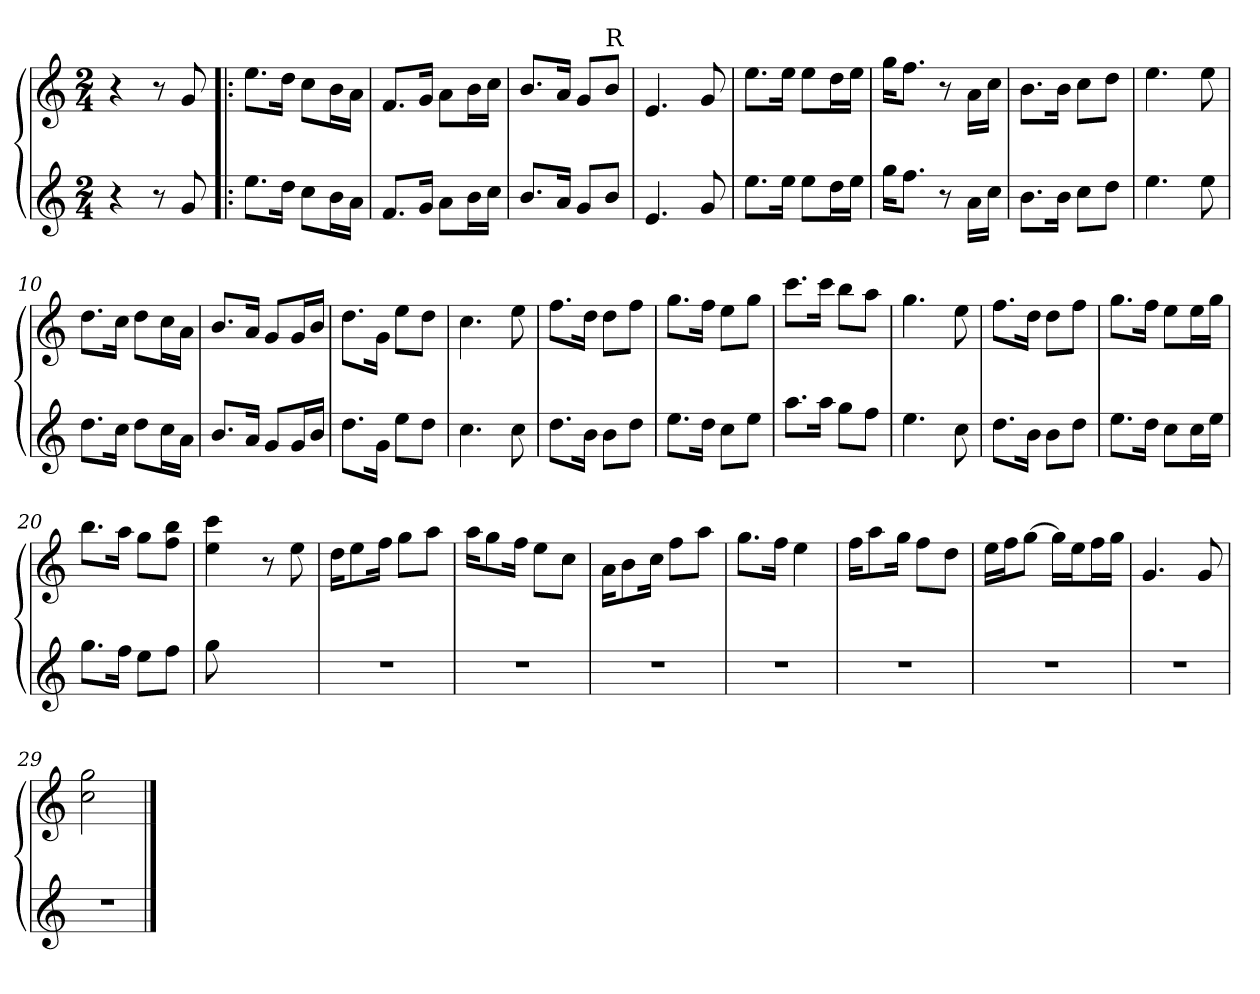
**kern	**kern
*part2	*part1
*staff2	*staff1
*clefG2	*clefG2
*k[]	*k[]
*M2/4	*M2/4
=1	=1
4r	4r
8r	8r
8g	8g
=2!|:	=2!|:
8.ee\L	8.ee\L
16dd\Jk	16dd\Jk
8cc\L	8cc\L
16b\L	16b\L
16a\JJ	16a\JJ
=3	=3
8.f/L	8.f/L
16g/Jk	16g/Jk
8a\L	8a\L
16b\L	16b\L
16cc\JJ	16cc\JJ
=4	=4
8.b/L	8.b/L
16a/Jk	16a/Jk
8g/L	8g/L
!	!LO:TX:t=R
8b/J	8b/J
=5	=5
4.e	4.e
8g	8g
=6	=6
8.ee\L	8.ee\L
16ee\Jk	16ee\Jk
8ee\L	8ee\L
16dd\L	16dd\L
16ee\JJ	16ee\JJ
=7	=7
16gg\KL	16gg\KL
8.ff\J	8.ff\J
8r	8r
16a\LL	16a\LL
16cc\JJ	16cc\JJ
=8	=8
8.b\L	8.b\L
16b\Jk	16b\Jk
8cc\L	8cc\L
8dd\J	8dd\J
=9	=9
4.ee	4.ee
8ee	8ee
=10	=10
8.dd\L	8.dd\L
16cc\Jk	16cc\Jk
8dd\L	8dd\L
16cc\L	16cc\L
16a\JJ	16a\JJ
=11	=11
8.b/L	8.b/L
16a/Jk	16a/Jk
8g/L	8g/L
16g/L	16g/L
16b/JJ	16b/JJ
=12	=12
8.dd\L	8.dd\L
16g\Jk	16g\Jk
8ee\L	8ee\L
8dd\J	8dd\J
=13	=13
4.cc	4.cc
8cc	8ee
=14	=14
8.dd\L	8.ff\L
16b\Jk	16dd\Jk
8b\L	8dd\L
8dd\J	8ff\J
=15	=15
8.ee\L	8.gg\L
16dd\Jk	16ff\Jk
8cc\L	8ee\L
8ee\J	8gg\J
=16	=16
8.aa\L	8.ccc\L
16aa\Jk	16ccc\Jk
8gg\L	8bb\L
8ff\J	8aa\J
=17	=17
4.ee	4.gg
8cc	8ee
=18	=18
8.dd\L	8.ff\L
16b\Jk	16dd\Jk
8b\L	8dd\L
8dd\J	8ff\J
=19	=19
8.ee\L	8.gg\L
16dd\Jk	16ff\Jk
8cc\L	8ee\L
16cc\L	16ee\L
16ee\JJ	16gg\JJ
=20	=20
8.gg\L	8.bb\L
16ff\Jk	16aa\Jk
8ee\L	8gg\L
8ff\J	8bb\ 8ff\J
=21	=21
8gg	4ccc 4ee
4.ryy	.
.	8r
.	8ee
=22	=22
2r	16dd\KL
.	8ee\
.	16ff\Jk
.	8gg\L
.	8aa\J
=23	=23
2r	16aa\KL
.	8gg\
.	16ff\Jk
.	8ee\L
.	8cc\J
=24	=24
2r	16a\KL
.	8b\
.	16cc\Jk
.	8ff\L
.	8aa\J
=25	=25
2r	8.gg\L
.	16ff\Jk
.	4ee
=26	=26
2r	16ff\KL
.	8aa\
.	16gg\Jk
.	8ff\L
.	8dd\J
=27	=27
2r	16ee\LL
.	16ff\J
.	[8gg\J
.	16gg\LL]
.	16ee\J
.	16ff\L
.	16gg\JJ
=28	=28
2r	4.g
.	8g
=29	=29
2r	2cc 2gg
==	==
*-	*-
